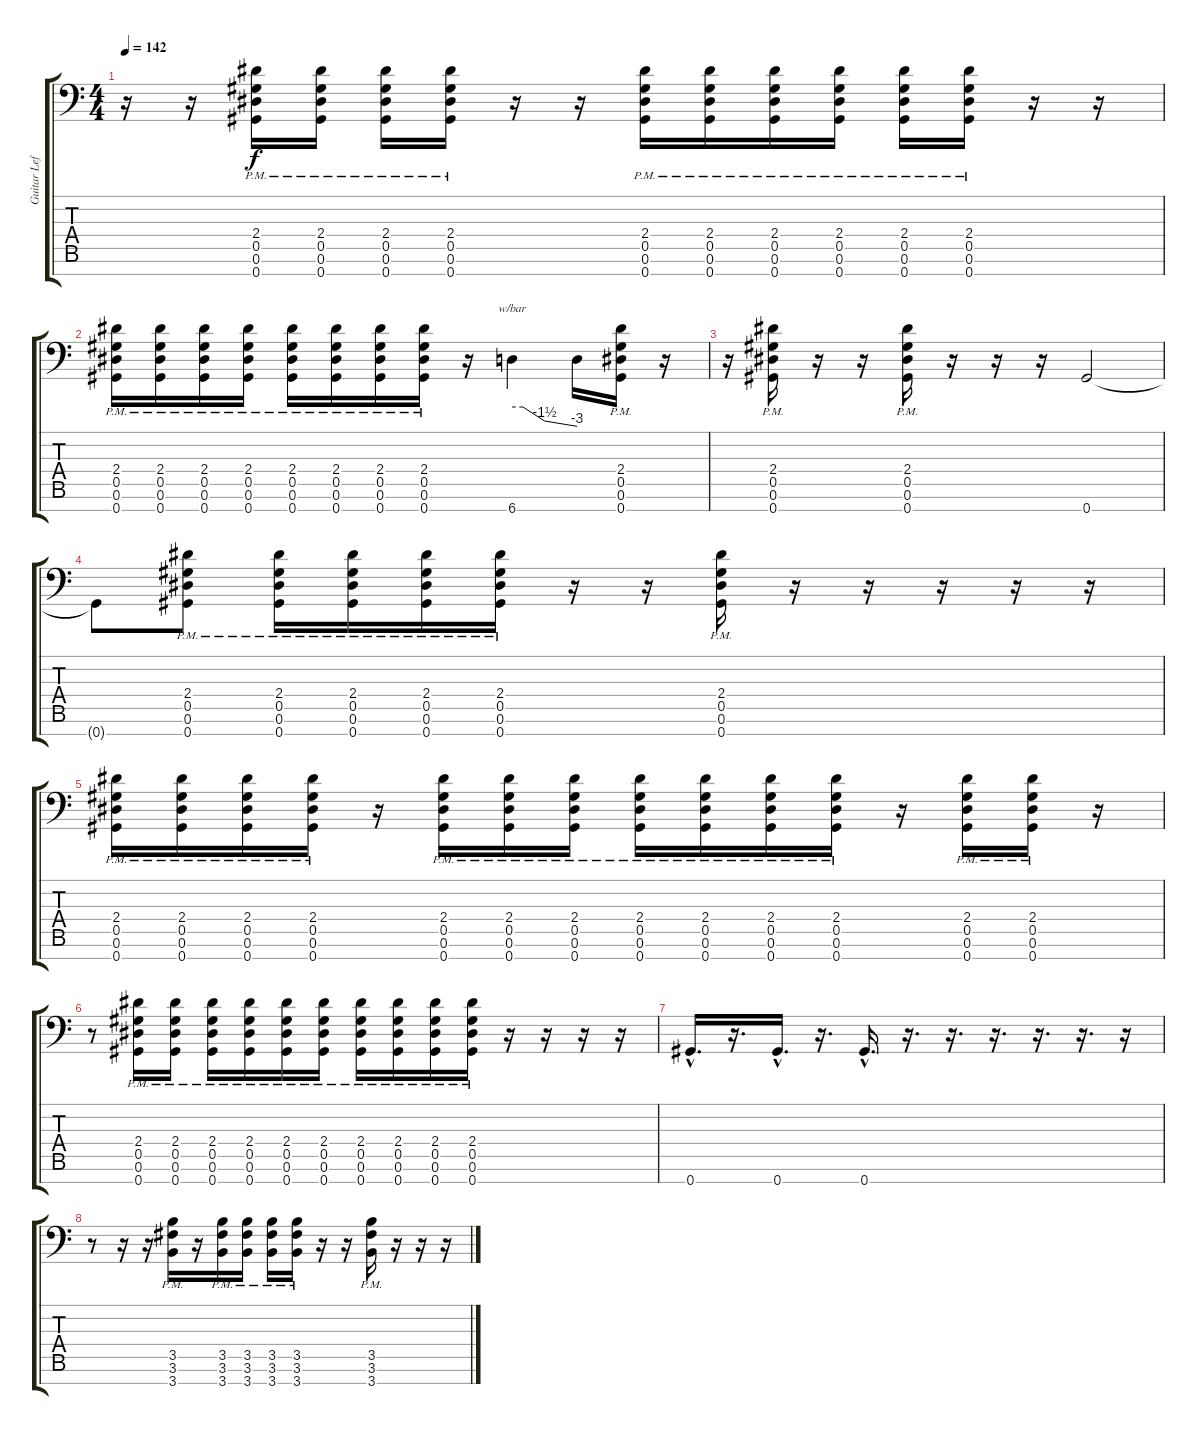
\track ("Guitar Left" "Guitar Lef") {instrument distortionguitar}
\staff {score tabs}
\tuning (Eb4 Bb3 Gb3 Db3 Ab2 Eb2 Ab1) {hide}
\ts (4 4)
\tempo 142
\clef f4
\ks c
r.16{dy f} r.16 (2.4{pm} 0.5{pm} 0.6{pm} 0.7{pm}).16 (2.4{pm} 0.5{pm} 0.6{pm} 0.7{pm}).16 (2.4{pm} 0.5{pm} 0.6{pm} 0.7{pm}).16 (2.4{pm} 0.5{pm} 0.6{pm} 0.7{pm}).16 r.16 r.16 (2.4{pm} 0.5{pm} 0.6{pm} 0.7{pm}).16 (2.4{pm} 0.5{pm} 0.6{pm} 0.7{pm}).16 (2.4{pm} 0.5{pm} 0.6{pm} 0.7{pm}).16 (2.4{pm} 0.5{pm} 0.6{pm} 0.7{pm}).16 (2.4{pm} 0.5{pm} 0.6{pm} 0.7{pm}).16 (2.4{pm} 0.5{pm} 0.6{pm} 0.7{pm}).16 r.16 r.16 |
(2.4{pm} 0.5{pm} 0.6{pm} 0.7{pm}).16 (2.4{pm} 0.5{pm} 0.6{pm} 0.7{pm}).16 (2.4{pm} 0.5{pm} 0.6{pm} 0.7{pm}).16 (2.4{pm} 0.5{pm} 0.6{pm} 0.7{pm}).16 (2.4{pm} 0.5{pm} 0.6{pm} 0.7{pm}).16 (2.4{pm} 0.5{pm} 0.6{pm} 0.7{pm}).16 (2.4{pm} 0.5{pm} 0.6{pm} 0.7{pm}).16 (2.4{pm} 0.5{pm} 0.6{pm} 0.7{pm}).16 r.16 6.7.4{tbe (custom default 0 0 10 0 30 -6 60 -12)} 6.7{t}.16 (2.4{pm} 0.5{pm} 0.6{pm} 0.7{pm}).16 r.16 |
r.16 (2.4{pm} 0.5{pm} 0.6{pm} 0.7{pm}).16 r.16 r.16 (2.4{pm} 0.5{pm} 0.6{pm} 0.7{pm}).16 r.16 r.16 r.16 0.7.2 |
0.7{t}.8 (2.4{pm} 0.5{pm} 0.6{pm} 0.7{pm}).8 (2.4{pm} 0.5{pm} 0.6{pm} 0.7{pm}).16 (2.4{pm} 0.5{pm} 0.6{pm} 0.7{pm}).16 (2.4{pm} 0.5{pm} 0.6{pm} 0.7{pm}).16 (2.4{pm} 0.5{pm} 0.6{pm} 0.7{pm}).16 r.16 r.16 (2.4{pm} 0.5{pm} 0.6{pm} 0.7{pm}).16 r.16 r.16 r.16 r.16 r.16 |
(2.4{pm} 0.5{pm} 0.6{pm} 0.7{pm}).16 (2.4{pm} 0.5{pm} 0.6{pm} 0.7{pm}).16 (2.4{pm} 0.5{pm} 0.6{pm} 0.7{pm}).16 (2.4{pm} 0.5{pm} 0.6{pm} 0.7{pm}).16 r.16 (2.4{pm} 0.5{pm} 0.6{pm} 0.7{pm}).16 (2.4{pm} 0.5{pm} 0.6{pm} 0.7{pm}).16 (2.4{pm} 0.5{pm} 0.6{pm} 0.7{pm}).16 (2.4{pm} 0.5{pm} 0.6{pm} 0.7{pm}).16 (2.4{pm} 0.5{pm} 0.6{pm} 0.7{pm}).16 (2.4{pm} 0.5{pm} 0.6{pm} 0.7{pm}).16 (2.4{pm} 0.5{pm} 0.6{pm} 0.7{pm}).16 r.16 (2.4{pm} 0.5{pm} 0.6{pm} 0.7{pm}).16 (2.4{pm} 0.5{pm} 0.6{pm} 0.7{pm}).16 r.16 |
r.8 (2.4{pm} 0.5{pm} 0.6{pm} 0.7{pm}).16 (2.4{pm} 0.5{pm} 0.6{pm} 0.7{pm}).16 (2.4{pm} 0.5{pm} 0.6{pm} 0.7{pm}).16 (2.4{pm} 0.5{pm} 0.6{pm} 0.7{pm}).16 (2.4{pm} 0.5{pm} 0.6{pm} 0.7{pm}).16 (2.4{pm} 0.5{pm} 0.6{pm} 0.7{pm}).16 (2.4{pm} 0.5{pm} 0.6{pm} 0.7{pm}).16 (2.4{pm} 0.5{pm} 0.6{pm} 0.7{pm}).16 (2.4{pm} 0.5{pm} 0.6{pm} 0.7{pm}).16 (2.4{pm} 0.5{pm} 0.6{pm} 0.7{pm}).16 r.16 r.16 r.16 r.16 |
0.7{hac}.16{d} r.16{d} 0.7{hac}.16{d} r.16{d} 0.7{hac}.16{d} r.16{d} r.16{d} r.16{d} r.16{d} r.16{d} r.16 |
r.8 r.16 r.16 (3.5{pm} 3.6{pm} 3.7{pm}).16 r.16 (3.5{pm} 3.6{pm} 3.7{pm}).16 (3.5{pm} 3.6{pm} 3.7{pm}).16 (3.5{pm} 3.6{pm} 3.7{pm}).16 (3.5{pm} 3.6{pm} 3.7{pm}).16 r.16 r.16 (3.5{pm} 3.6{pm} 3.7{pm}).16 r.16 r.16 r.16
